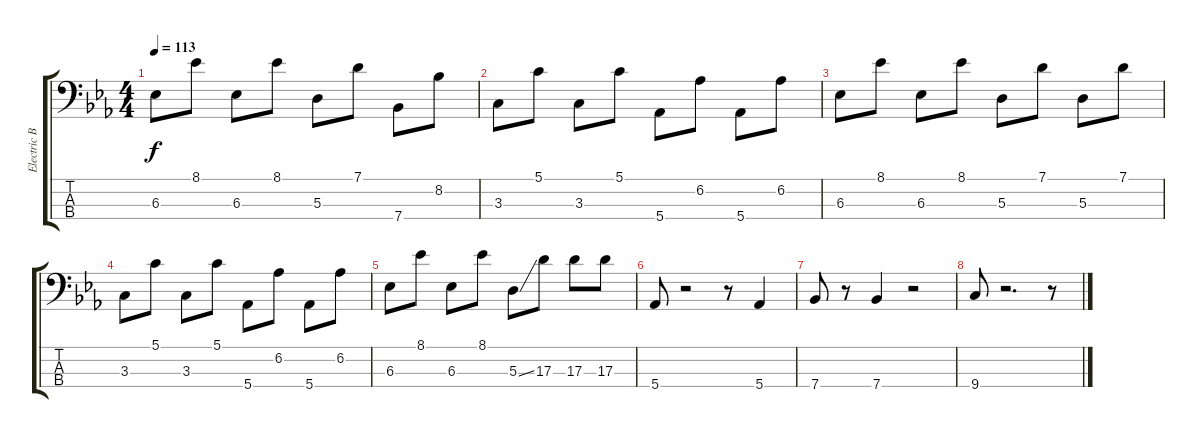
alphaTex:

\track ("Electric Bass" "Electric B") {instrument electricbassfinger}
\staff {score tabs}
\tuning (G2 D2 A1 Eb1) {hide}
\ts (4 4)
\tempo 113
\clef f4
\ks eb
6.3.8{dy f} 8.1.8 6.3.8 8.1.8 5.3.8 7.1.8 7.4.8 8.2.8 |
3.3.8 5.1.8 3.3.8 5.1.8 5.4.8 6.2.8 5.4.8 6.2.8 |
6.3.8 8.1.8 6.3.8 8.1.8 5.3.8 7.1.8 5.3.8 7.1.8 |
3.3.8 5.1.8 3.3.8 5.1.8 5.4.8 6.2.8 5.4.8 6.2.8 |
6.3.8 8.1.8 6.3.8 8.1.8 5.3{ss}.8 17.3.8 17.3.8 17.3.8 |
5.4.8 r.2 r.8 5.4.4 |
7.4.8 r.8 7.4.4 r.2 |
9.4.8 r.2{d} r.8
